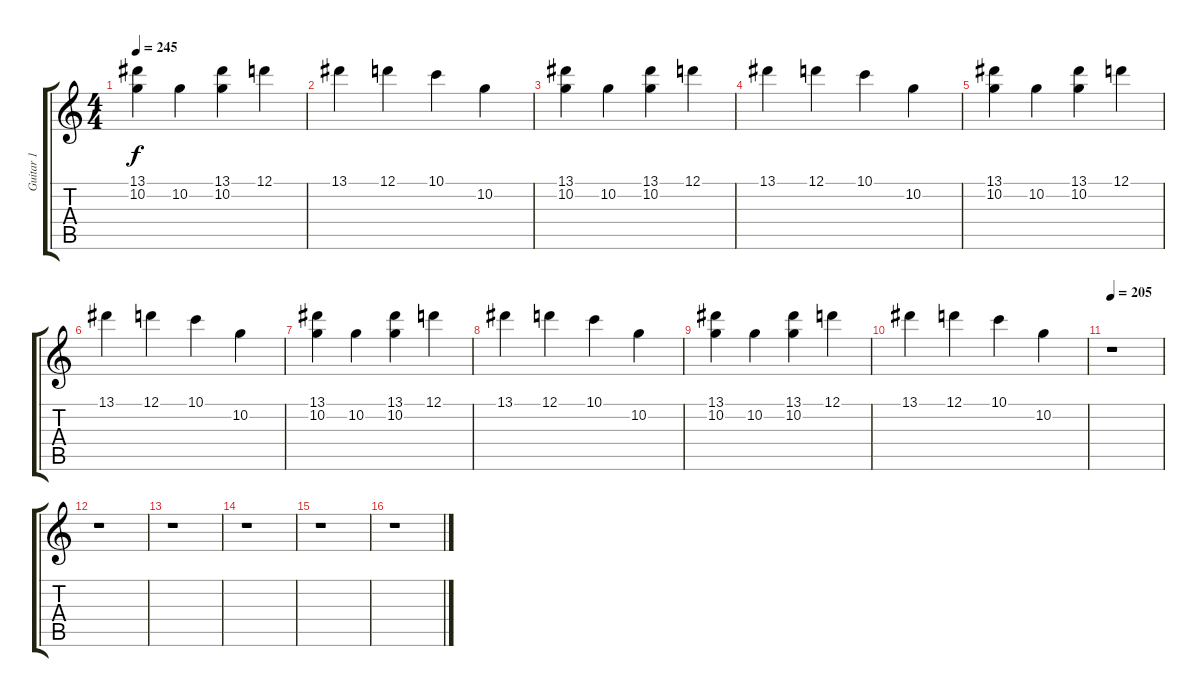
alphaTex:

\track ("Guitar 1" "Guitar 1") {instrument distortionguitar}
\staff {score tabs}
\tuning (D4 A3 F3 C3 G2 C2) {hide}
\ts (4 4)
\tempo 245
\clef g2
\ks c
(13.1 10.2).4{dy f} 10.2.4 (13.1 10.2).4 12.1.4 |
13.1.4 12.1.4 10.1.4 10.2.4 |
(13.1 10.2).4 10.2.4 (13.1 10.2).4 12.1.4 |
13.1.4 12.1.4 10.1.4 10.2.4 |
(13.1 10.2).4 10.2.4 (13.1 10.2).4 12.1.4 |
13.1.4 12.1.4 10.1.4 10.2.4 |
(13.1 10.2).4 10.2.4 (13.1 10.2).4 12.1.4 |
13.1.4 12.1.4 10.1.4 10.2.4 |
(13.1 10.2).4 10.2.4 (13.1 10.2).4 12.1.4 |
13.1.4 12.1.4 10.1.4 10.2.4 |
\tempo 205
r.1 |
r.1 |
r.1 |
r.1 |
r.1 |
r.1
